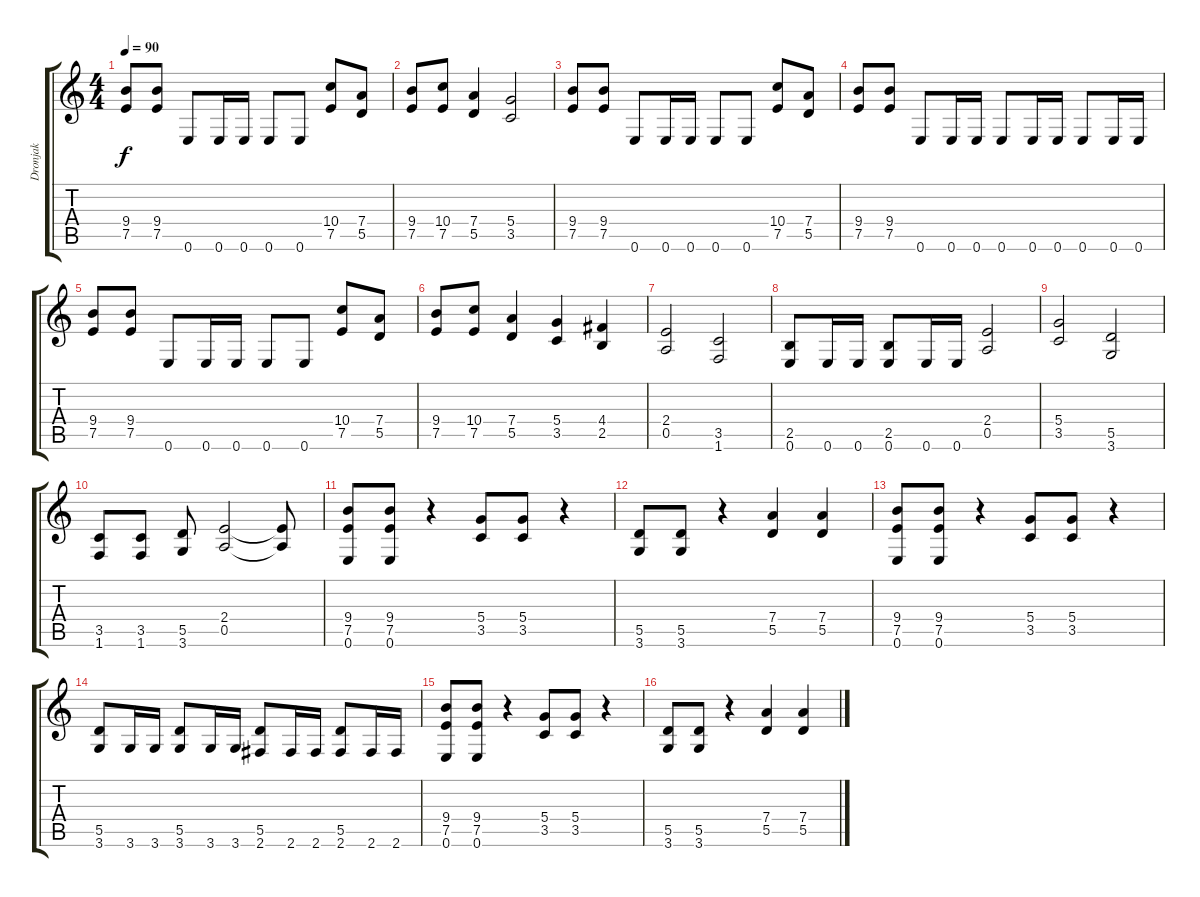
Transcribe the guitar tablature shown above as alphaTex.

\track ("Dronjak" "Dronjak") {instrument distortionguitar}
\staff {score tabs}
\tuning (E4 B3 G3 D3 A2 E2) {hide}
\ts (4 4)
\tempo 90
\clef g2
\ks c
(9.4 7.5).8{dy f} (9.4 7.5).8 0.6.8 0.6.16 0.6.16 0.6.8 0.6.8 (10.4 7.5).8 (7.4 5.5).8 |
(9.4 7.5).8 (10.4 7.5).8 (7.4 5.5).4 (5.4 3.5).2 |
(9.4 7.5).8 (9.4 7.5).8 0.6.8 0.6.16 0.6.16 0.6.8 0.6.8 (10.4 7.5).8 (7.4 5.5).8 |
(9.4 7.5).8 (9.4 7.5).8 0.6.8 0.6.16 0.6.16 0.6.8 0.6.16 0.6.16 0.6.8 0.6.16 0.6.16 |
(9.4 7.5).8 (9.4 7.5).8 0.6.8 0.6.16 0.6.16 0.6.8 0.6.8 (10.4 7.5).8 (7.4 5.5).8 |
(9.4 7.5).8 (10.4 7.5).8 (7.4 5.5).4 (5.4 3.5).4 (4.4 2.5).4 |
(2.4 0.5).2 (3.5 1.6).2 |
(2.5 0.6).8 0.6.16 0.6.16 (2.5 0.6).8 0.6.16 0.6.16 (2.4 0.5).2 |
(5.4 3.5).2 (5.5 3.6).2 |
(3.5 1.6).8 (3.5 1.6).8 (5.5 3.6).8 (2.4 0.5).2 (2.4{t} 0.5{t}).8 |
(9.4 7.5 0.6).8 (9.4 7.5 0.6).8 r.4 (5.4 3.5).8 (5.4 3.5).8 r.4 |
(5.5 3.6).8 (5.5 3.6).8 r.4 (7.4 5.5).4 (7.4 5.5).4 |
(9.4 7.5 0.6).8 (9.4 7.5 0.6).8 r.4 (5.4 3.5).8 (5.4 3.5).8 r.4 |
(5.5 3.6).8 3.6.16 3.6.16 (5.5 3.6).8 3.6.16 3.6.16 (5.5 2.6).8 2.6.16 2.6.16 (5.5 2.6).8 2.6.16 2.6.16 |
(9.4 7.5 0.6).8 (9.4 7.5 0.6).8 r.4 (5.4 3.5).8 (5.4 3.5).8 r.4 |
(5.5 3.6).8 (5.5 3.6).8 r.4 (7.4 5.5).4 (7.4 5.5).4
